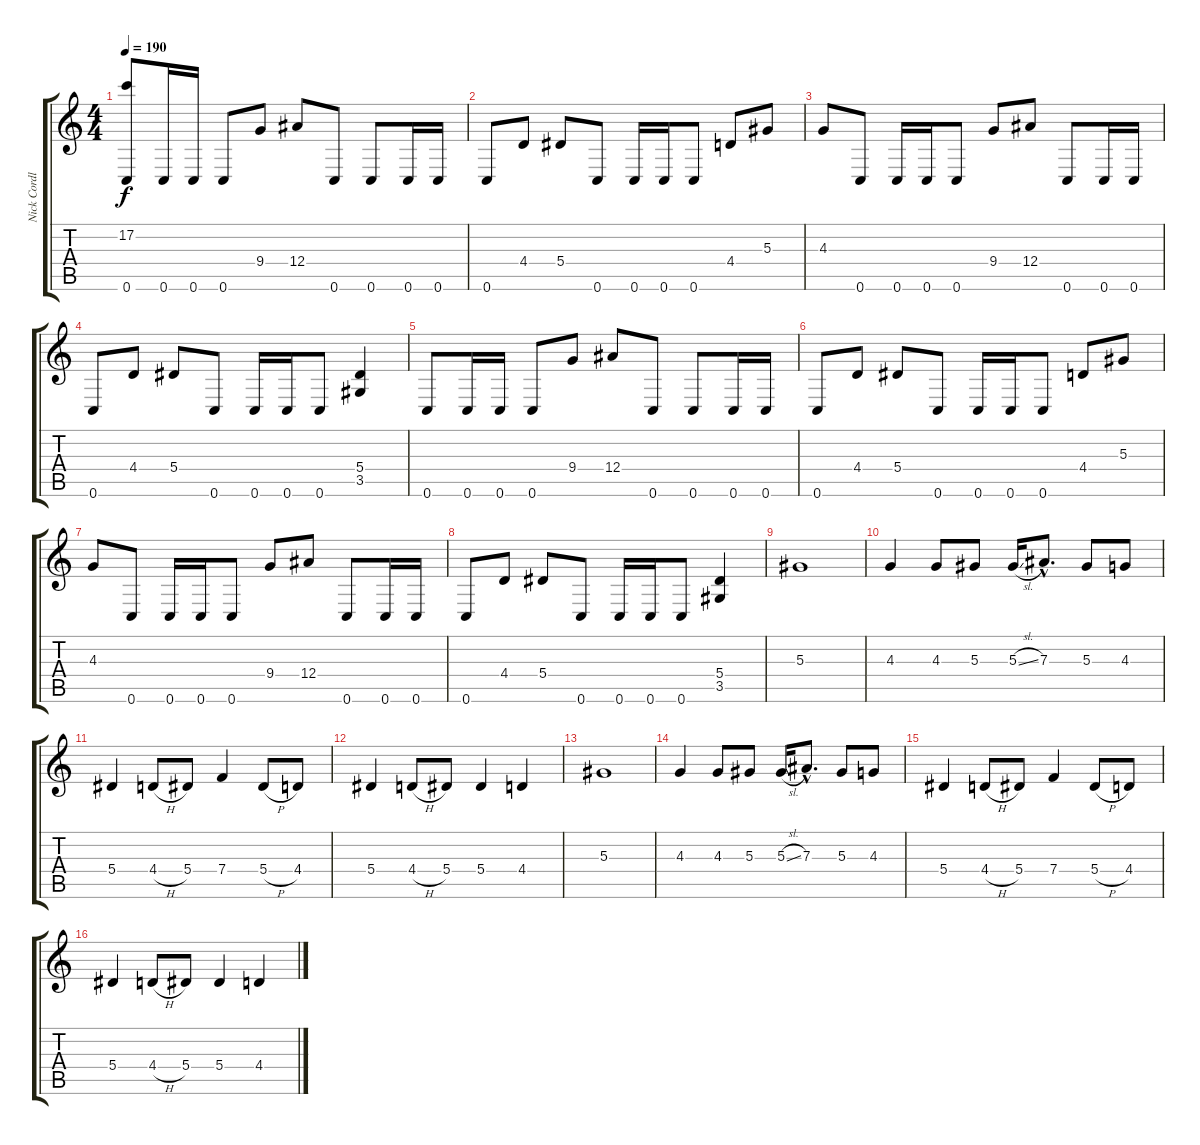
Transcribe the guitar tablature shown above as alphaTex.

\track ("Nick Cordle" "Nick Cordl") {instrument distortionguitar}
\staff {score tabs}
\tuning (C4 G3 Eb3 Bb2 F2 C2) {hide}
\ts (4 4)
\tempo 190
\clef g2
\ks c
(17.2{t} 0.6).8{dy f} 0.6.16 0.6.16 0.6.8 9.4.8 12.4.8 0.6.8 0.6.8 0.6.16 0.6.16 |
0.6.8 4.4.8 5.4.8 0.6.8 0.6.16 0.6.16 0.6.8 4.4.8 5.3.8 |
4.3.8 0.6.8 0.6.16 0.6.16 0.6.8 9.4.8 12.4.8 0.6.8 0.6.16 0.6.16 |
0.6.8 4.4.8 5.4.8 0.6.8 0.6.16 0.6.16 0.6.8 (5.4 3.5).4 |
0.6.8 0.6.16 0.6.16 0.6.8 9.4.8 12.4.8 0.6.8 0.6.8 0.6.16 0.6.16 |
0.6.8 4.4.8 5.4.8 0.6.8 0.6.16 0.6.16 0.6.8 4.4.8 5.3.8 |
4.3.8 0.6.8 0.6.16 0.6.16 0.6.8 9.4.8 12.4.8 0.6.8 0.6.16 0.6.16 |
0.6.8 4.4.8 5.4.8 0.6.8 0.6.16 0.6.16 0.6.8 (5.4 3.5).4 |
5.3.1 |
4.3.4 4.3.8 5.3.8 5.3{sl}.16 7.3{hac}.8{d} 5.3.8 4.3.8 |
5.4.4 4.4{h}.8 5.4.8 7.4.4 5.4{h}.8 4.4.8 |
5.4.4 4.4{h}.8 5.4.8 5.4.4 4.4.4 |
5.3.1 |
4.3.4 4.3.8 5.3.8 5.3{sl}.16 7.3{hac}.8{d} 5.3.8 4.3.8 |
5.4.4 4.4{h}.8 5.4.8 7.4.4 5.4{h}.8 4.4.8 |
5.4.4 4.4{h}.8 5.4.8 5.4.4 4.4.4
